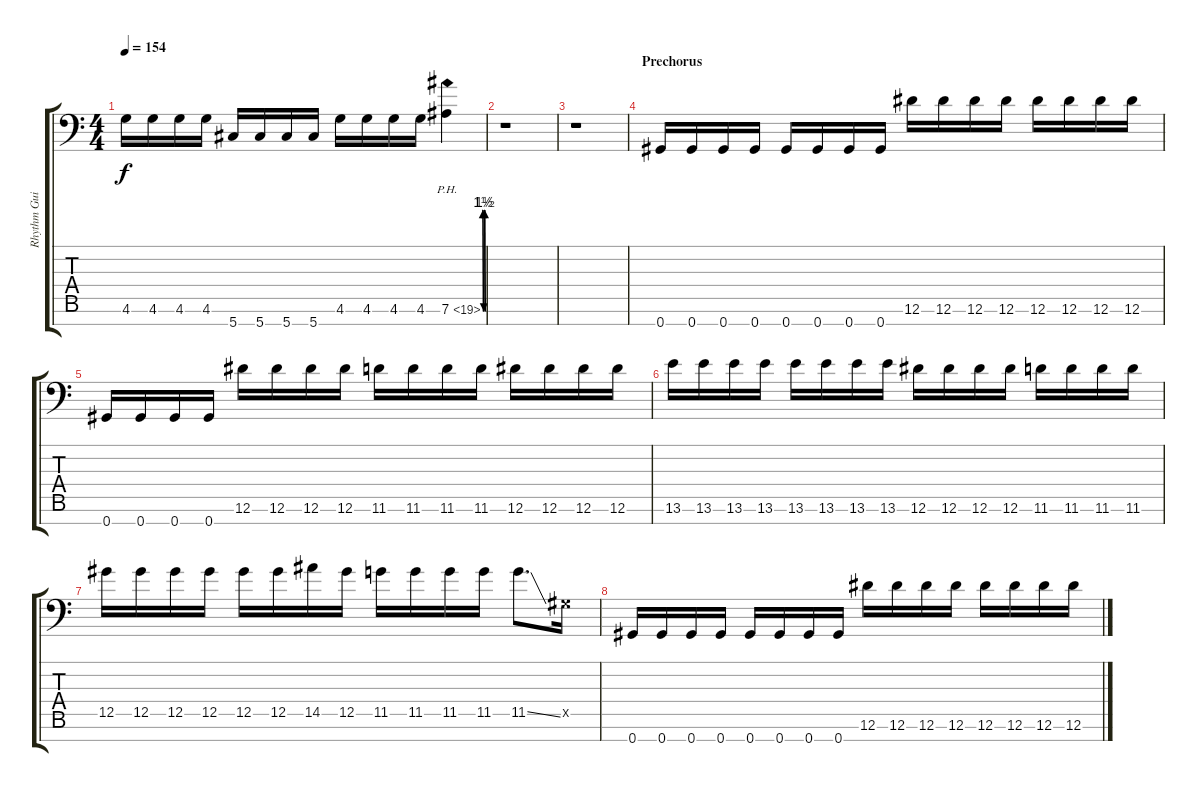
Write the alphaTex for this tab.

\track ("Rhythm Guitar" "Rhythm Gui") {instrument distortionguitar}
\staff {score tabs}
\tuning (Eb4 Bb3 Gb3 Db3 Ab2 Eb2 Ab1) {hide}
\ts (4 4)
\tempo 154
\clef f4
\ks c
4.6.16{dy f} 4.6.16 4.6.16 4.6.16 5.7.16 5.7.16 5.7.16 5.7.16 4.6.16 4.6.16 4.6.16 4.6.16 7.6{be (custom 0 0 10 6 20 6 30 0 40 0 50 6 60 6) ph 12}.4 |
r.1 |
r.1 |
\section ("" "Prechorus")
0.7.16 0.7.16 0.7.16 0.7.16 0.7.16 0.7.16 0.7.16 0.7.16 12.6.16 12.6.16 12.6.16 12.6.16 12.6.16 12.6.16 12.6.16 12.6.16 |
0.7.16 0.7.16 0.7.16 0.7.16 12.6.16 12.6.16 12.6.16 12.6.16 11.6.16 11.6.16 11.6.16 11.6.16 12.6.16 12.6.16 12.6.16 12.6.16 |
13.6.16 13.6.16 13.6.16 13.6.16 13.6.16 13.6.16 13.6.16 13.6.16 12.6.16 12.6.16 12.6.16 12.6.16 11.6.16 11.6.16 11.6.16 11.6.16 |
12.5.16 12.5.16 12.5.16 12.5.16 12.5.16 12.5.16 14.5.16 12.5.16 11.5.16 11.5.16 11.5.16 11.5.16 11.5{ss}.8{d} 0.5{x}.16 |
0.7.16 0.7.16 0.7.16 0.7.16 0.7.16 0.7.16 0.7.16 0.7.16 12.6.16 12.6.16 12.6.16 12.6.16 12.6.16 12.6.16 12.6.16 12.6.16
